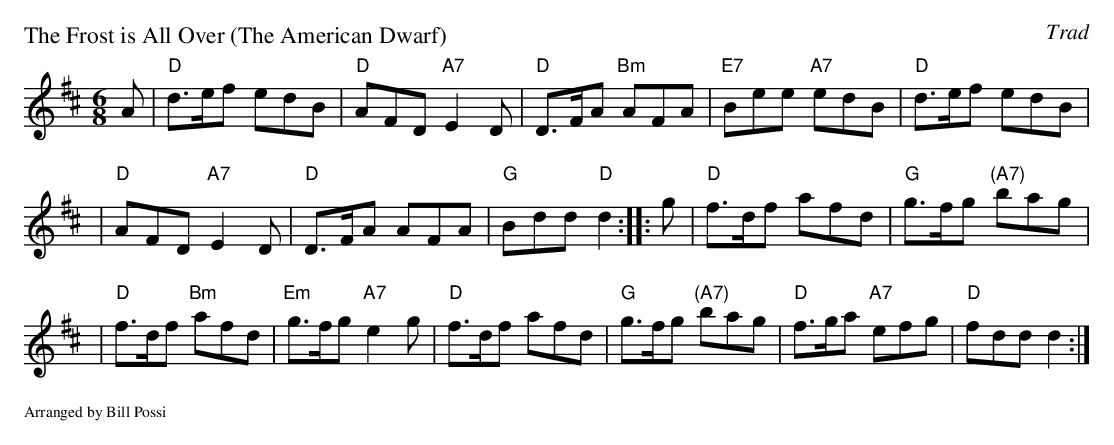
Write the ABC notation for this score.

X:1
P: The Frost is All Over (The American Dwarf)
O: Trad
M: 6/8
L: 1/8
K: D
A \
| "D"d>ef edB \
| "D"AFD "A7"E2D \
| "D"D>FA "Bm"AFA \
| "E7"Bee "A7"edB \
| "D"d>ef edB |
| "D"AFD "A7"E2D \
| "D"D>FA AFA \
| "G"Bdd "D"d2 \
:: g \
| "D"f>df afd \
| "G"g>fg "(A7)"bag |
| "D"f>df "Bm"afd \
| "Em"g>fg "A7"e2g \
| "D"f>df afd \
| "G"g>fg "(A7)"bag \
| "D"f>ga "A7"efg \
| "D"fdd d2 :|
